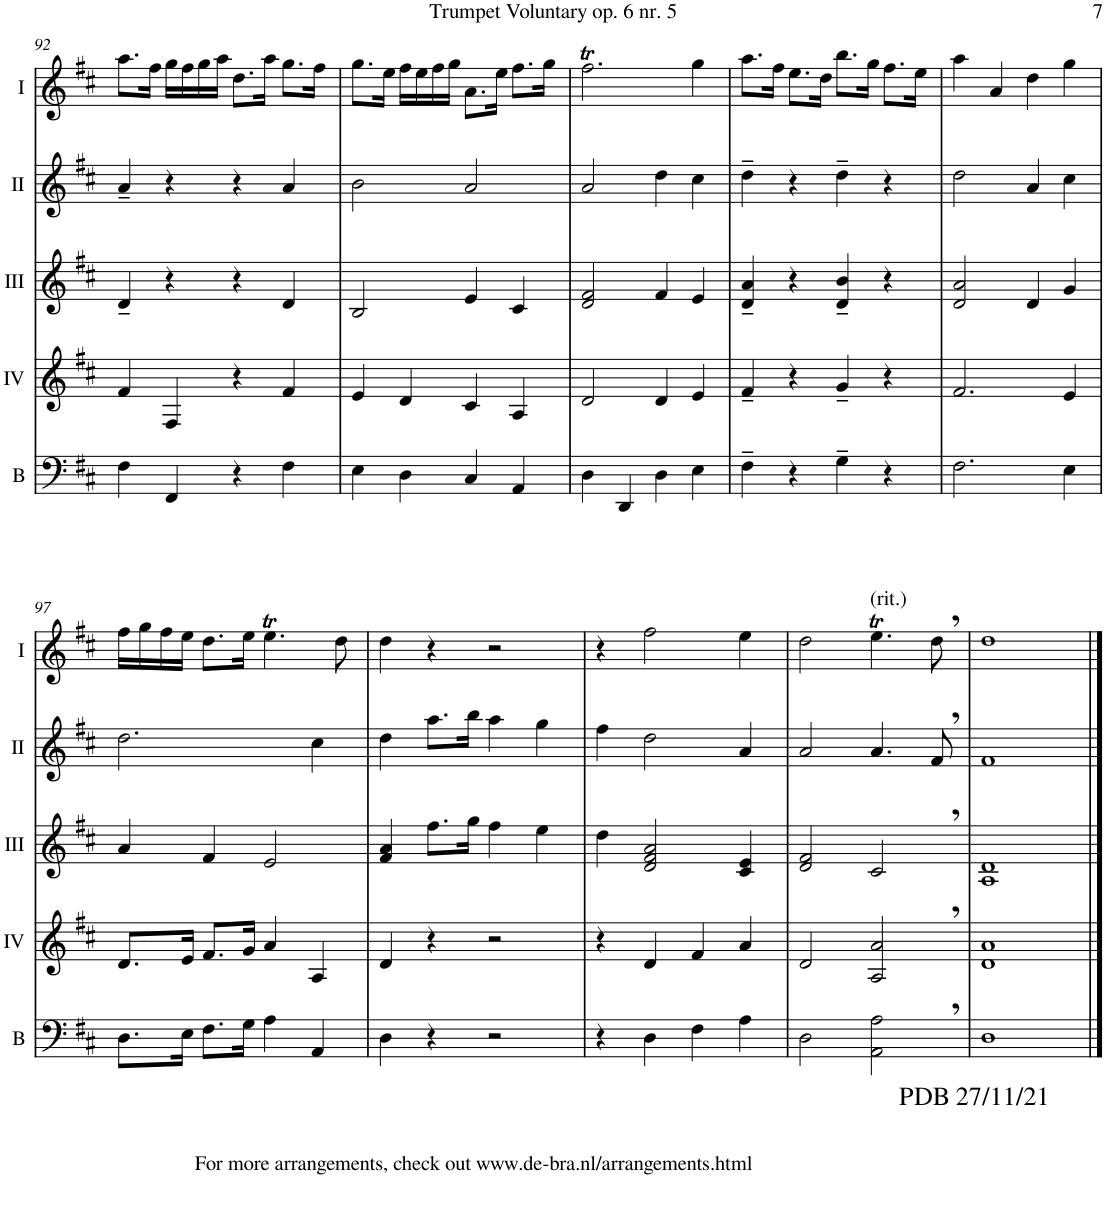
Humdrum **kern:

**kern	**kern	**kern	**kern	**kern
*part5	*part4	*part3	*part2	*part1
*staff5	*staff4	*staff3	*staff2	*staff1
*I"Bass	*I"Acc. 4	*I"Acc. 3	*I"Acc. 2	*I"Acc. 1
*I'B	*	*	*	*
!!LO:PB:g=z
*clefF4	*clefG2	*clefG2	*clefG2	*clefG2
*Trd7c12	*Trd7c12	*	*	*
*k[f#c#]	*k[f#c#]	*k[f#c#]	*k[f#c#]	*k[f#c#]
*M4/4	*M4/4	*M4/4	*M4/4	*M4/4
*met(c)	*met(c)	*met(c)	*met(c)	*met(c)
=92	=92	=92	=92	=92
4F#\	4f#/	4d~/	4a~/	8.aa\L
.	.	.	.	16ff#\Jk
4FF#/	4F#/	4r	4r	16gg\LL
.	.	.	.	16ff#\
.	.	.	.	16gg\
.	.	.	.	16aa\JJ
4r	4r	4r	4r	8.dd\L
.	.	.	.	16aa\Jk
4F#\	4f#/	4d/	4a/	8.gg\L
.	.	.	.	16ff#\Jk
=93	=93	=93	=93	=93
4E\	4e/	2B/	2b\	8.gg\L
.	.	.	.	16ee\Jk
4D\	4d/	.	.	16ff#\LL
.	.	.	.	16ee\
.	.	.	.	16ff#\
.	.	.	.	16gg\JJ
4C#/	4c#/	4e/	2a/	8.a\L
.	.	.	.	16ee\Jk
4AA/	4A/	4c#/	.	8.ff#\L
.	.	.	.	16gg\Jk
=94	=94	=94	=94	=94
4D\	2d/	2d/ 2f#/	2a/	2.ff#t\
4DD/	.	.	.	.
4D\	4d/	4f#/	4dd\	.
4E\	4e/	4e/	4cc#\	4gg\
=95	=95	=95	=95	=95
4F#~\	4f#~/	4d/~ 4a/~	4dd~\	8.aa\L
.	.	.	.	16ff#\Jk
4r	4r	4r	4r	8.ee\L
.	.	.	.	16dd\Jk
4G~\	4g~/	4d/~ 4b/~	4dd~\	8.bb\L
.	.	.	.	16gg\Jk
4r	4r	4r	4r	8.ff#\L
.	.	.	.	16ee\Jk
=96	=96	=96	=96	=96
2.F#\	2.f#/	2d/ 2a/	2dd\	4aa\
.	.	.	.	4a/
.	.	4d/	4a/	4dd\
4E\	4e/	4g/	4cc#\	4gg\
!!LO:LB:g=z
=97	=97	=97	=97	=97
8.D\L	8.d/L	4a/	2.dd\	16ff#\LL
.	.	.	.	16gg\
.	.	.	.	16ff#\
16E\Jk	16e/Jk	.	.	16ee\JJ
8.F#\L	8.f#/L	4f#/	.	8.dd\L
16G\Jk	16g/Jk	.	.	16ee\Jk
4A\	4a/	2e/	.	4.eeT\
4AA/	4A/	.	4cc#\	.
.	.	.	.	8dd\
=98	=98	=98	=98	=98
4D\	4d/	4f#/ 4a/	4dd\	4dd\
4r	4r	8.ff#\L	8.aa\L	4r
.	.	16gg\Jk	16bb\Jk	.
2r	2r	4ff#\	4aa\	2r
.	.	4ee\	4gg\	.
=99	=99	=99	=99	=99
4r	4r	4dd\	4ff#\	4r
4D\	4d/	2d/ 2f#/ 2a/	2dd\	2ff#\
4F#\	4f#/	.	.	.
4A\	4a/	4c#/ 4e/	4a/	4ee\
=100	=100	=100	=100	=100
2D\	2d/	2d/ 2f#/	2a/	2dd\
!	!	!	!	!LO:TX:a:t=(rit.)
2AA\, 2A\,	2A/, 2a/,	2c#,/	4.a/	4.eeT\
.	.	.	8f#,/	8dd,\
=101	=101	=101	=101	=101
!	!	!	!	!LO:TX:b:t=PDB 27/11/21
!	!	!	!	!LO:TX:b:t=For more arrangements, check out www.de-bra.nl/arrangements.html
1D	1d 1a	1A 1d	1f#	1dd
==	==	==	==	==
*-	*-	*-	*-	*-
